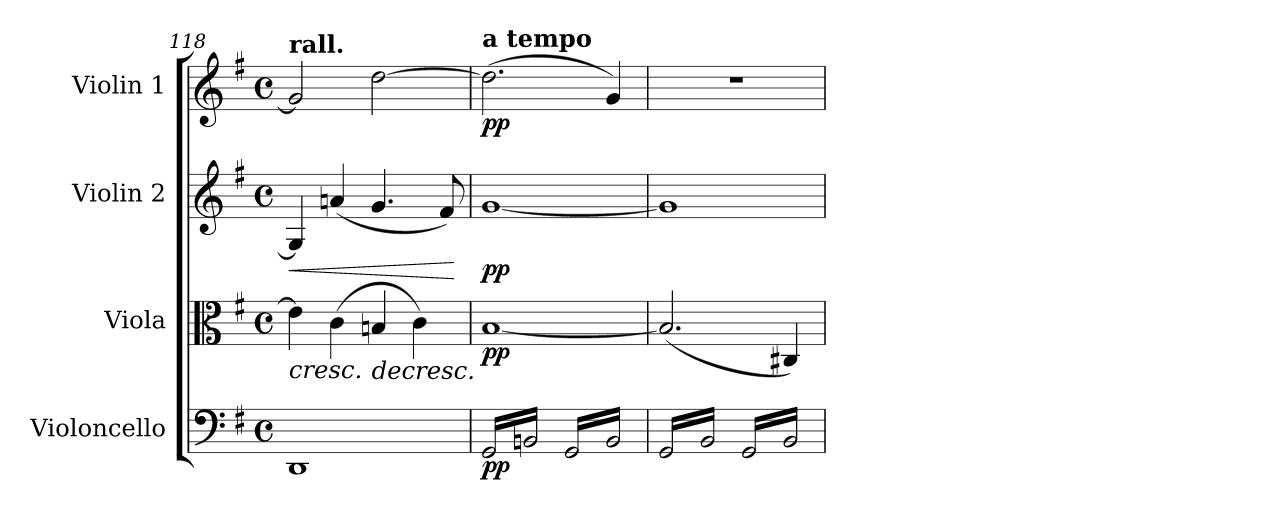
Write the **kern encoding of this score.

**kern	**dynam	**kern	**dynam	**kern	**dynam	**kern	**dynam
*part4	*part4	*part3	*part3	*part2	*part2	*part1	*part1
*staff4	*staff4	*staff3	*staff3	*staff2	*staff2	*staff1	*staff1
*I"Violoncello	*	*I"Viola	*	*I"Violin 2	*	*I"Violin 1	*
*I'Vc	*	*I'Vla	*	*I'Vln	*	*I'Vln	*
*clefF4	*	*clefC3	*	*clefG2	*	*clefG2	*
*k[f#]	*	*k[f#]	*	*k[f#]	*	*k[f#]	*
*M4/4	*	*M4/4	*	*M4/4	*	*M4/4	*
*met(c)	*	*met(c)	*	*met(c)	*	*met(c)	*
=118	=118	=118	=118	=118	=118	=118	=118
!	!	!	!	!	!	!LO:TX:a:B:t=rall.	!
!	!	!	!LO:HP:b	!	!LO:HP:b	!	!
1DD	.	4e-\]	<	4G/]	<	2g/]	.
.	.	(4c\	.	(4an/	.	.	.
!	!	!	!LO:HP:b	!	!	!	!
.	.	4Bn/	>	4.g/	.	[2dd\	.
.	.	4c\)	.	.	.	.	.
.	.	.	.	8f#/)	.	.	.
.	.	.	[	.	[	.	.
=119	=119	=119	=119	=119	=119	=119	=119
!	!	!	!	!	!	!LO:TX:a:B:t=a tempo	!
!	!LO:DY:b	!	!LO:DY:b	!	!LO:DY:b	!	!LO:DY:b
*tremolo	*	*	*	*	*	*	*
(16GG/LL	pp	[1B	pp	[1g	pp	(2.dd\]	pp
16BBn/)	.	.	.	.	.	.	.
16GG/	.	.	.	.	.	.	.
16BBn/)	.	.	.	.	.	.	.
16GG/	.	.	.	.	.	.	.
16BBn/)	.	.	.	.	.	.	.
16GG/	.	.	.	.	.	.	.
16BBn/)JJ	.	.	.	.	.	.	.
(16GG/LL	.	.	.	.	.	.	.
16BB/)	.	.	.	.	.	.	.
16GG/	.	.	.	.	.	.	.
16BB/)	.	.	.	.	.	.	.
16GG/	.	.	.	.	.	4g/)	.
16BB/)	.	.	.	.	.	.	.
16GG/	.	.	.	.	.	.	.
16BB/)JJ	.	.	.	.	.	.	.
=120	=120	=120	=120	=120	=120	=120	=120
(16GG/LL	.	(2.B/]	.	1g]	.	1r	.
16BB/)	.	.	.	.	.	.	.
16GG/	.	.	.	.	.	.	.
16BB/)	.	.	.	.	.	.	.
16GG/	.	.	.	.	.	.	.
16BB/)	.	.	.	.	.	.	.
16GG/	.	.	.	.	.	.	.
16BB/)JJ	.	.	.	.	.	.	.
(16GG/LL	.	.	.	.	.	.	.
16BB/)	.	.	.	.	.	.	.
16GG/	.	.	.	.	.	.	.
16BB/)	.	.	.	.	.	.	.
16GG/	.	4C#X/)	.	.	.	.	.
16BB/)	.	.	.	.	.	.	.
16GG/	.	.	.	.	.	.	.
16BB/)JJ	.	.	.	.	.	.	.
*Xtremolo	*	*	*	*	*	*	*
.	.	.	]	.	.	.	.
.	.	.	.	.	.	.	.
.	.	.	.	.	.	.	.
.	.	.	.	.	.	.	.
=	=	=	=	=	=	=	=
*-	*-	*-	*-	*-	*-	*-	*-
